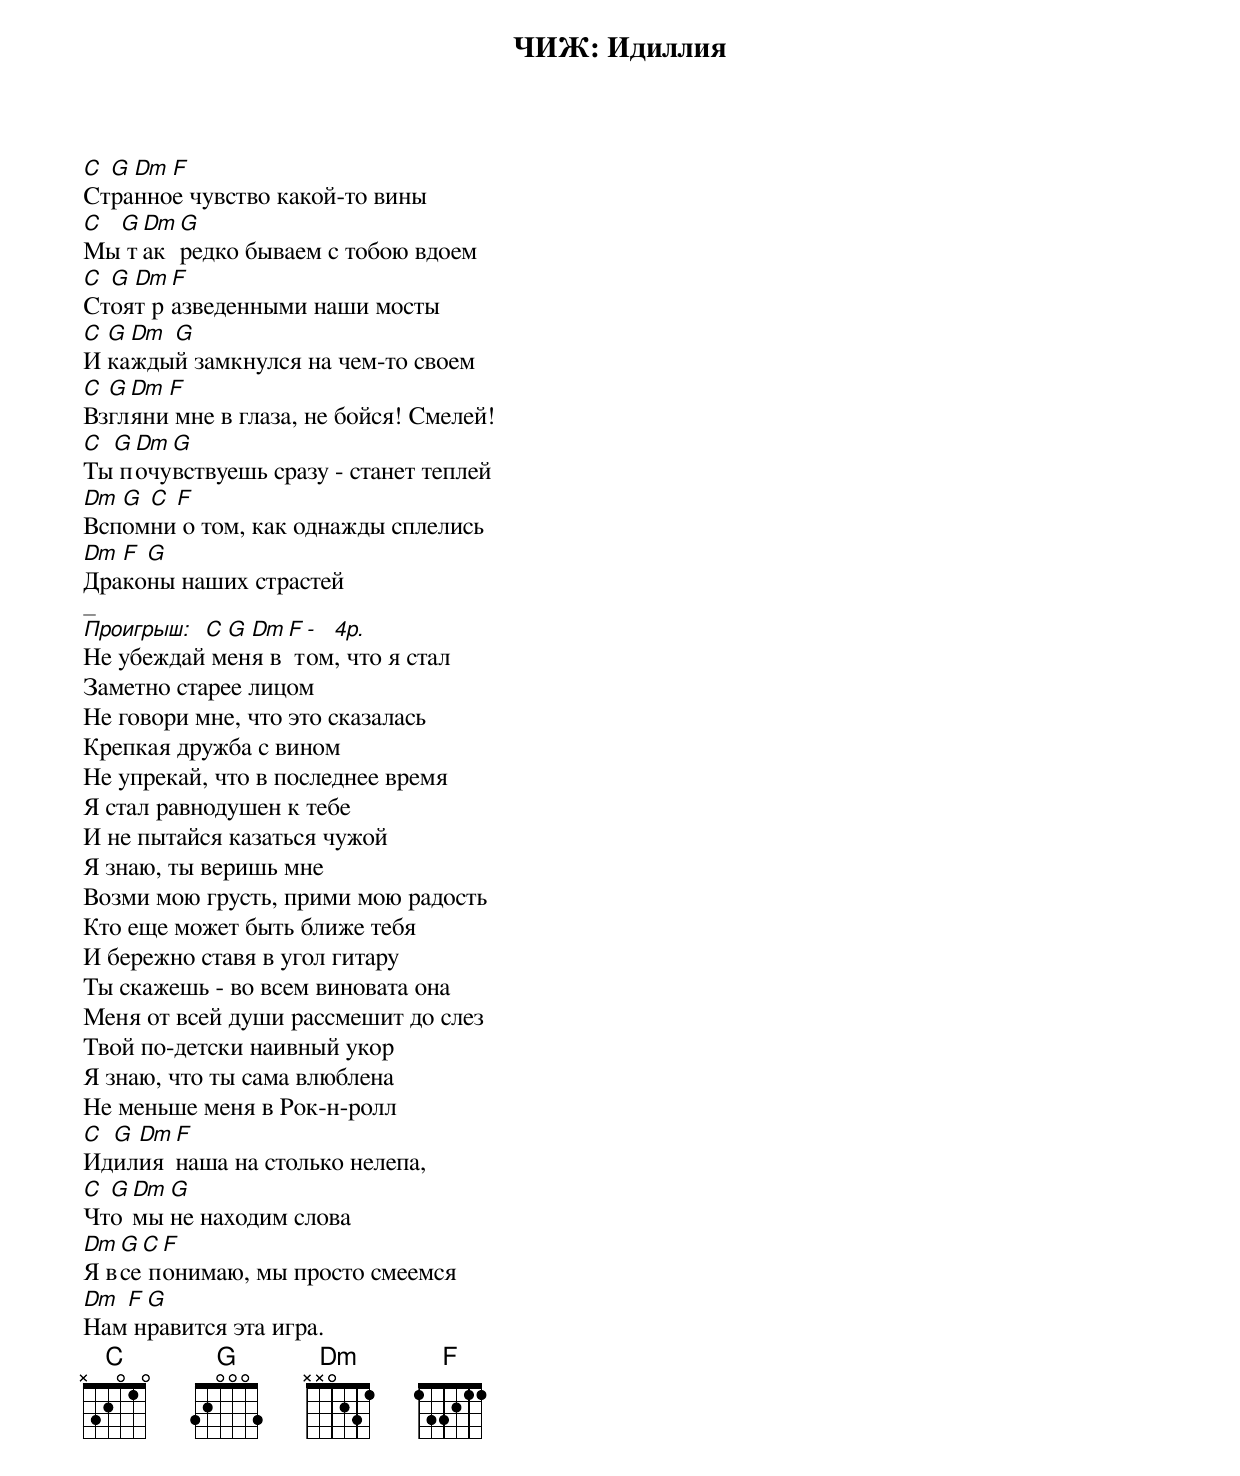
ЧИЖ: Идиллия

C G Dm F
Странное чувство какой-то вины
C G Dm G
Мы так редко бываем с тобою вдоем
C G Dm F
Стоят разведенными наши мосты
C G Dm G
И каждый замкнулся на чем-то своем
C G Dm F
Взгляни мне в глаза, не бойся! Смелей!
C G Dm G
Ты почувствуешь сразу - станет теплей
Dm G C F
Вспомни о том, как однажды сплелись
Dm F G
Драконы наших страстей
_
Проигрыш: C G Dm F - 4p.
Hе убеждай меня в том, что я стал
Заметно старее лицом
Hе говори мне, что это сказалась
Крепкая дружба с вином
Hе упрекай, что в последнее время
Я стал равнодушен к тебе
И не пытайся казаться чужой
Я знаю, ты веришь мне
Возми мою грусть, прими мою радость
Кто еще может быть ближе тебя
И бережно ставя в угол гитару
Ты скажешь - во всем виновата она
Меня от всей души рассмешит до слез
Твой по-детски наивный укор
Я знаю, что ты сама влюблена
Hе меньше меня в Рок-н-ролл
C G Dm F
Идилия наша на столько нелепа,
C G Dm G
Что мы не находим слова
Dm G C F
Я все понимаю, мы просто смеемся
Dm F G
Hам нравится эта игра.
